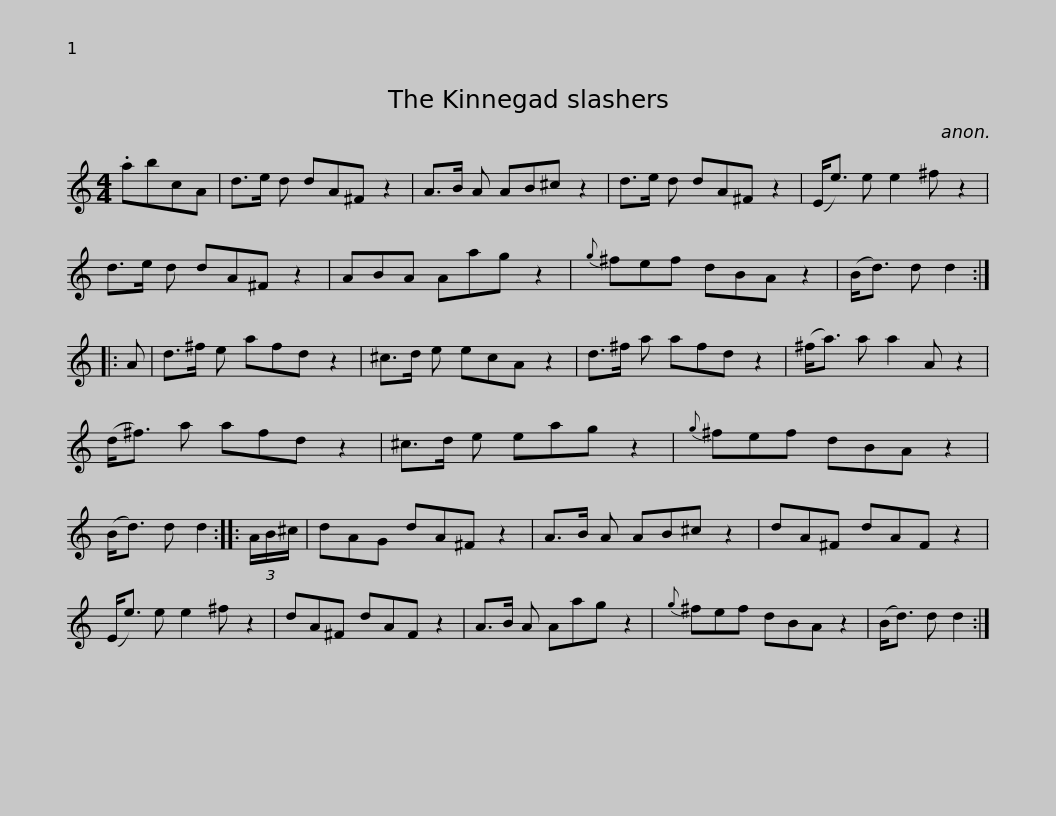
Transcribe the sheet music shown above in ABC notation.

X:1
L:1/8
M:4/4
I:linebreak $
K:C
V:1 treble
V:1
 .abcA | d>e d dA^F z2 | A>B A AB^c z2 | d>e d dA^F z2 | (E<e) e e2 ^f z2 | %5
 d>e d dA^F z2 |$ ABA Aag z2 |{g} ^fef dBA z2 | (B<d) d d2 :: A | %10
 d>^f e afd z2 | ^c>d e ecA z2 |$ d>^f a afd z2 | (^f<a) a a2 A z2 | (d<^f) a afd z2 | %15
 ^c>d e eag z2 |{g} ^fef dBA z2 | (B<d) d d2 ::$ (3A/B/^c/ | dAG dA^F z2 | %20
 A>B A AB^c z2 | dA^F dAF z2 | (E<e) e e2 ^f z2 | dA^F dAF z2 |$ A>B A Aag z2 | %25
{g} ^fef dBA z2 | (B<d) d d2 :| %27
